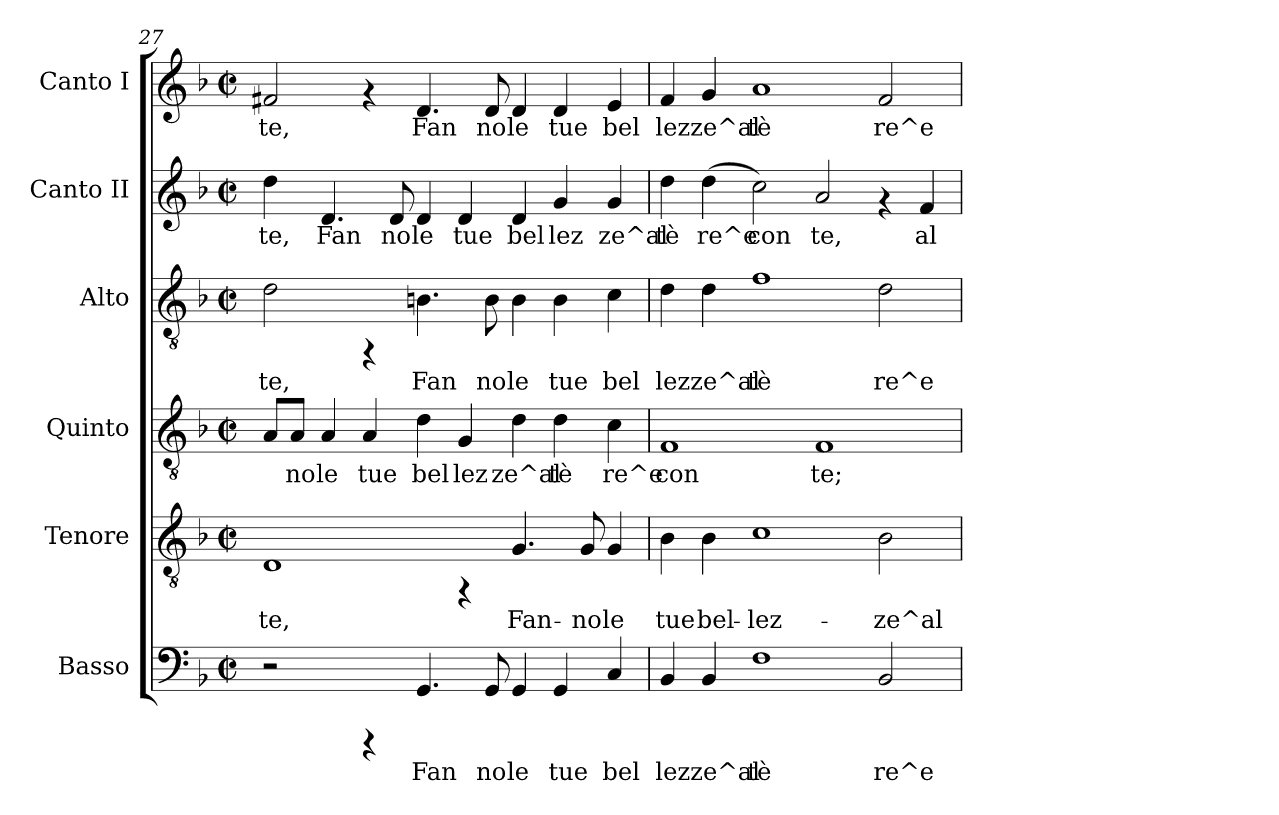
**kern	**text	**kern	**text	**kern	**text	**kern	**text	**kern	**text	**kern	**text
*part6	*part6	*part5	*part5	*part4	*part4	*part3	*part3	*part2	*part2	*part1	*part1
*staff6	*staff6	*staff5	*staff5	*staff4	*staff4	*staff3	*staff3	*staff2	*staff2	*staff1	*staff1
*I"Basso	*	*I"Tenore	*	*I"Quinto	*	*I"Alto	*	*I"Canto II	*	*I"Canto I	*
!!LO:PB:g=z
*clefF4	*	*clefGv2	*	*clefGv2	*	*clefGv2	*	*clefG2	*	*clefG2	*
*k[b-]	*	*k[b-]	*	*k[b-]	*	*k[b-]	*	*k[b-]	*	*k[b-]	*
*F:	*	*F:	*	*F:	*	*F:	*	*F:	*	*F:	*
*M2/2	*	*M2/2	*	*M2/2	*	*M2/2	*	*M2/2	*	*M2/2	*
*met(c|)	*	*met(c|)	*	*met(c|)	*	*met(c|)	*	*met(c|)	*	*met(c|)	*
=27	=27	=27	=27	=27	=27	=27	=27	=27	=27	=27	=27
!	!	!	!LO:LY:b:cj	!	!LO:LY:b:cj	!	!LO:LY:b:cj	!	!LO:LY:b:cj	!	!LO:LY:b:cj
2r	.	1D	te,	8A/L	--	2d\	-te,	4dd\	te,	2f#X/	te,
!	!	!	!	!	!LO:LY:b:cj	!	!	!	!	!	!
.	.	.	.	8A/J	-no	.	.	.	.	.	.
!	!	!	!	!	!LO:LY:b:cj	!	!	!	!LO:LY:b:cj	!	!
.	.	.	.	4A/	le	.	.	4.d/	Fan	.	.
!	!	!	!	!	!LO:LY:b:cj	!	!	!	!	!	!
4rCCC	.	.	.	4A/	tue	4rFF	.	.	.	4rf	.
!	!	!	!	!	!	!	!	!	!LO:LY:b:cj	!	!
.	.	.	.	.	.	.	.	8d/	no	.	.
!	!LO:LY:b:cj	!	!	!	!LO:LY:b:cj	!	!LO:LY:b:cj	!	!LO:LY:b:cj	!	!LO:LY:b:cj
4.GG/	-Fan	.	.	4d\	bel	4.Bn\	Fan	4d/	le	4.d/	Fan
!	!	!	!	!	!LO:LY:b:cj	!	!	!	!LO:LY:b:cj	!	!
.	.	4rFF	.	4G/	lez	.	.	4d/	tue	.	.
!	!LO:LY:b:cj	!	!	!	!	!	!LO:LY:b:cj	!	!	!	!LO:LY:b:cj
8GG/	no	.	.	.	.	8B\	no	.	.	8d/	no
!	!LO:LY:b:cj	!	!LO:LY:b:cj	!	!LO:LY:b:cj	!	!LO:LY:b:cj	!	!LO:LY:b:cj	!	!LO:LY:b:cj
4GG/	le	4.G/	Fan-	4d\	ze^al	4B\	le	4d/	bel	4d/	le
!	!LO:LY:b:cj	!	!	!	!LO:LY:b:cj	!	!LO:LY:b:cj	!	!LO:LY:b:cj	!	!LO:LY:b:cj
4GG/	tue	.	.	4d\	tè	4B\	tue	4g/	lez	4d/	tue
!	!	!	!LO:LY:b:cj	!	!	!	!	!	!	!	!
.	.	8G/	-no	.	.	.	.	.	.	.	.
!	!LO:LY:b:cj	!	!LO:LY:b:cj	!	!LO:LY:b:cj	!	!LO:LY:b:cj	!	!LO:LY:b:cj	!	!LO:LY:b:cj
4C/	bel	4G/	le	4c\	re^e	4c\	bel	4g/	ze^al	4e/	bel
=28	=28	=28	=28	=28	=28	=28	=28	=28	=28	=28	=28
!	!LO:LY:b:cj	!	!LO:LY:b:cj	!	!LO:LY:b:cj	!	!LO:LY:b:cj	!	!LO:LY:b:cj	!	!LO:LY:b:cj
4BB-/	lez	4B-\	tue	1F	con	4d\	lez	4dd\	tè	4f/	lez
!	!LO:LY:b:cj	!	!LO:LY:b:cj	!	!	!	!LO:LY:b:cj	!	!LO:LY:b:cj	!	!LO:LY:b:cj
4BB-/	ze^al	4B-\	bel-	.	.	4d\	ze^al	(<4dd\	re^e	4g/	ze^al
!	!LO:LY:b:cj	!	!LO:LY:b:cj	!	!	!	!LO:LY:b:cj	!	!LO:LY:b:cj	!	!LO:LY:b:cj
1F	tè	1c	-lez-	.	.	1f	tè	2cc\)	con	1a	tè
!	!	!	!	!	!LO:LY:b:cj	!	!	!	!LO:LY:b:cj	!	!
.	.	.	.	1F	te;	.	.	2a/	te,	.	.
!	!LO:LY:b:cj	!	!LO:LY:b:cj	!	!	!	!LO:LY:b:cj	!	!	!	!LO:LY:b:cj
2BB-/	re^e	2B-\	-ze^al-	.	.	2d\	re^e	4rf	.	2f/	re^e
!	!	!	!	!	!	!	!	!	!LO:LY:b:cj	!	!
.	.	.	.	.	.	.	.	4f/	al	.	.
=	=	=	=	=	=	=	=	=	=	=	=
*-	*-	*-	*-	*-	*-	*-	*-	*-	*-	*-	*-
